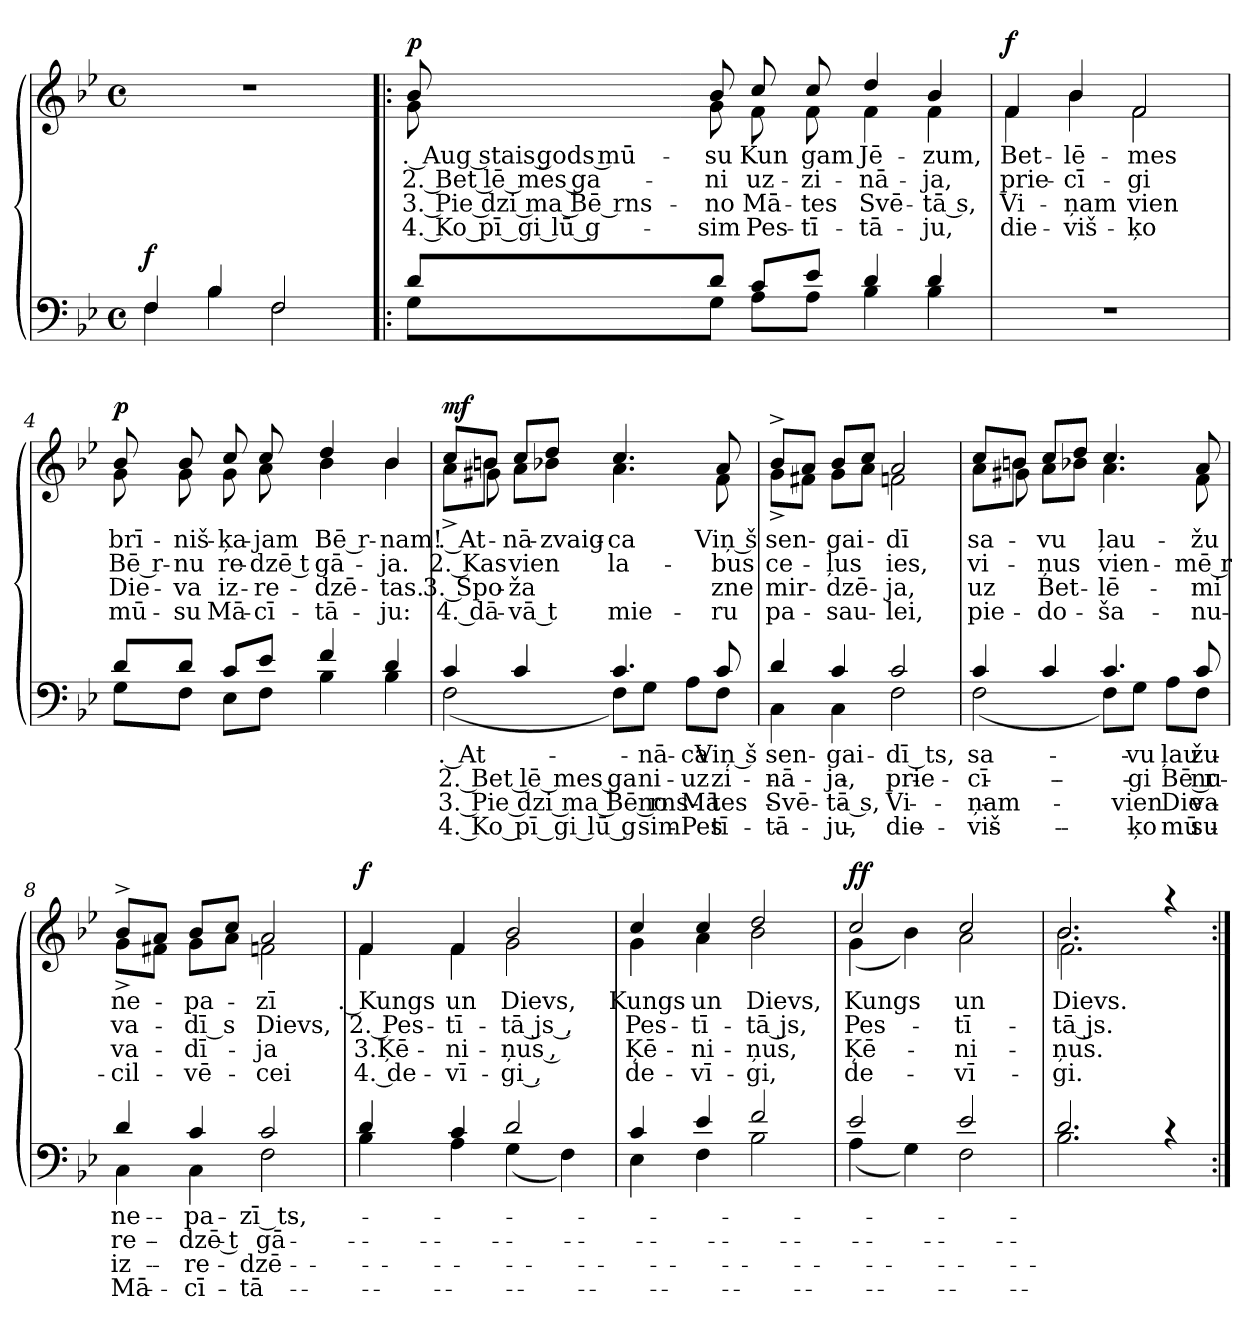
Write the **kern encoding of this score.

**kern	**text	**text	**text	**text	**dynam	**kern	**text	**text	**text	**text	**dynam
*part2	*part2	*part2	*part2	*part2	*part2	*part1	*part1	*part1	*part1	*part1	*part1
*staff2	*staff2	*staff2	*staff2	*staff2	*staff2	*staff1	*staff1	*staff1	*staff1	*staff1	*staff1
*clefF4	*	*	*	*	*	*clefG2	*	*	*	*	*
*k[b-e-]	*	*	*	*	*	*k[b-e-]	*	*	*	*	*
*B-:	*	*	*	*	*	*B-:	*	*	*	*	*
*M4/4	*	*	*	*	*	*M4/4	*	*	*	*	*
*met(c)	*	*	*	*	*	*met(c)	*	*	*	*	*
=1	=1	=1	=1	=1	=1	=1	=1	=1	=1	=1	=1
*^	*	*	*	*	*	*	*	*	*	*	*
!	!	!	!	!	!	!LO:DY:a	!	!	!	!	!	!
4F/	4F\	.	.	.	.	f	1r	.	.	.	.	.
4B-/	4B-\	.	.	.	.	.	.	.	.	.	.	.
2F/	2F\	.	.	.	.	.	.	.	.	.	.	.
=2!|:	=2!|:	=2!|:	=2!|:	=2!|:	=2!|:	=2!|:	=2!|:	=2!|:	=2!|:	=2!|:	=2!|:	=2!|:
!	!	!	!	!	!	!	!	!LO:LY:b:rj	!LO:LY:b:rj	!LO:LY:b:rj	!LO:LY:b:rj	!LO:DY:a
*	*	*	*	*	*	*	*^	*	*	*	*	*
8d/L	8G\L	.	.	.	.	.	8b-/	8g\	. Aug stais gods mū-	2. Bet lē mes ga-	3. Pie dzi ma Bē rns-	4. Ko pī gi lū g-	p
!	!	!	!	!	!	!	!	!	!LO:LY:b	!LO:LY:b	!LO:LY:b	!LO:LY:b	!
8d/J	8G\J	.	.	.	.	.	8b-/	8g\	-su	-ni	-no	-sim	.
!	!	!	!	!	!	!	!	!	!LO:LY:b	!LO:LY:b	!LO:LY:b	!LO:LY:b	!
8c/L	8A\L	.	.	.	.	.	8cc/	8f\	Kun	uz-	Mā-	Pes-	.
!	!	!	!	!	!	!	!	!	!LO:LY:b	!LO:LY:b	!LO:LY:b	!LO:LY:b	!
8e-/J	8A\J	.	.	.	.	.	8cc/	8f\	gam	-zi-	-tes	-tī-	.
!	!	!	!	!	!	!	!	!	!LO:LY:b:rj	!LO:LY:b:rj	!LO:LY:b:rj	!LO:LY:b:rj	!
4d/	4B-\	.	.	.	.	.	4dd/	4f\	Jē-	-nā-	Svē-	-tā-	.
!	!	!	!	!	!	!	!	!	!LO:LY:b	!LO:LY:b	!LO:LY:b	!LO:LY:b	!
4d/	4B-\	.	.	.	.	.	4b-/	4f\	-zum,	-ja,	-tā s,	-ju,	.
=3	=3	=3	=3	=3	=3	=3	=3	=3	=3	=3	=3	=3	=3
!	!	!	!	!	!	!	!	!	!LO:LY:b	!LO:LY:b	!LO:LY:b	!LO:LY:b	!LO:DY:a
*v	*v	*	*	*	*	*	*	*	*	*	*	*	*
1r	.	.	.	.	.	4f/	4f\	Bet-	prie-	Vi-	die-	f
!	!	!	!	!	!	!	!	!LO:LY:b:rj	!LO:LY:b:rj	!LO:LY:b:rj	!LO:LY:b:rj	!
.	.	.	.	.	.	4b-/	4b-\	-lē-	-cī-	-ņam	-viš-	.
!	!	!	!	!	!	!	!	!LO:LY:b	!LO:LY:b	!LO:LY:b	!LO:LY:b	!
.	.	.	.	.	.	2f/	2f\	-mes	-gi	vien	-ķo	.
=4	=4	=4	=4	=4	=4	=4	=4	=4	=4	=4	=4	=4
*^	*	*	*	*	*	*	*	*	*	*	*	*
!	!	!	!	!	!	!	!	!	!LO:LY:b:rj	!LO:LY:b:rj	!LO:LY:b:rj	!LO:LY:b:rj	!LO:DY:a
8d/L	8G\L	.	.	.	.	.	8b-/	8g\	brī-	Bē r-	Die-	mū-	p
!	!	!	!	!	!	!	!	!	!LO:LY:b	!LO:LY:b	!LO:LY:b	!LO:LY:b	!
8d/J	8F\J	.	.	.	.	.	8b-/	8g\	-niš-	-nu	-va	-su	.
!	!	!	!	!	!	!	!	!	!LO:LY:b:rj	!LO:LY:b:rj	!LO:LY:b:rj	!LO:LY:b:rj	!
8c/L	8E-\L	.	.	.	.	.	8cc/	8g\	-ķa-	re-	iz-	Mā-	.
!	!	!	!	!	!	!	!	!	!LO:LY:b	!LO:LY:b	!LO:LY:b	!LO:LY:b	!
8e-/J	8F\J	.	.	.	.	.	8cc/	8a\	-jam	-dzē t	-re-	-cī-	.
!	!	!	!	!	!	!	!	!	!LO:LY:b:rj	!LO:LY:b:rj	!LO:LY:b:rj	!LO:LY:b:rj	!
4f/	4B-\	.	.	.	.	.	4dd/	4b-\	Bē r-	gā-	-dzē-	-tā-	.
!	!	!	!	!	!	!	!	!	!LO:LY:b	!LO:LY:b	!LO:LY:b	!LO:LY:b	!
4d/	4B-\	.	.	.	.	.	4b-/	4b-\	-nam!	-ja.	-tas.	-ju:	.
!!LO:LB:g=z
=5	=5	=5	=5	=5	=5	=5	=5	=5	=5	=5	=5	=5	=5
!	!	!LO:LY:b:rj	!LO:LY:b:rj	!LO:LY:b:rj	!LO:LY:b:rj	!	!	!	!LO:LY:b:rj	!LO:LY:b:rj	!LO:LY:b:rj	!LO:LY:b:rj	!LO:DY:a
*	*	*	*	*	*	*	*	*^	*	*	*	*	*
4c/	(<2F\	. At-	2. Bet lē mes ga-	3. Pie dzi ma Bē rns-	4. Ko pī gi lū g-	.	8cc/L	8a^<\L	8ryy	. At-	2. Kas	3. Spo-	4. dā-	mf
.	.	.	.	.	.	.	8bn/J	8b\J	8g#X\	.	.	.	.	.
!	!	!	!	!	!	!	!	!	!	!LO:LY:b	!LO:LY:b	!LO:LY:b	!LO:LY:b	!
4c/	.	.	.	.	.	.	8a\L	2.ryy	8cc/L	nā-	-vien	-ža	-vā t	.
!	!	!	!	!	!	!	!	!	!	!LO:LY:b	!	!	!	!
.	.	.	.	.	.	.	8b-X\J	.	8dd/J	-zvaig-	.	.	.	.
!	!	!	!	!	!	!	!	!	!	!LO:LY:b	!LO:LY:b	!	!LO:LY:b	!
4.c/	8F\L)	.	.	.	.	.	4.cc/	.	4.a\	-ca	la-	.	-mie-	.
!	!	!LO:LY:b:rj	!LO:LY:b:rj	!LO:LY:b:rj	!LO:LY:b:rj	!	!	!	!	!	!	!	!	!
.	8G\J	nā-	-ni	no	-sim	.	.	.	.	.	.	.	.	.
!	!	!LO:LY:b	!LO:LY:b	!LO:LY:b	!LO:LY:b	!	!	!	!	!	!	!	!	!
.	8A\L	-ca	uz-	Mā-	Pes-	.	.	.	.	.	.	.	.	.
!	!	!LO:LY:b:rj	!LO:LY:b:rj	!LO:LY:b:rj	!LO:LY:b:rj	!	!	!	!	!LO:LY:b:rj	!LO:LY:b:rj	!LO:LY:b:rj	!LO:LY:b:rj	!
8c/	8F\J	-Viņ š	-zi-	-tes	-tī-	.	8f\	.	8a/	-Viņ š	bus	zne	ru	.
=6	=6	=6	=6	=6	=6	=6	=6	=6	=6	=6	=6	=6	=6	=6
!	!	!LO:LY:b	!LO:LY:b	!LO:LY:b	!LO:LY:b	!	!	!	!	!LO:LY:b	!LO:LY:b	!LO:LY:b	!LO:LY:b	!
*	*	*	*	*	*	*	*	*v	*v	*	*	*	*	*
4d/	4C\	sen-	-nā-	-Svē-	-tā-	.	8b-^>/L	8g^<\L	sen-	ce-	mir-	pa-	.
.	.	.	.	.	.	.	8a/J	8f#X\J	.	.	.	.	.
!	!	!LO:LY:b	!LO:LY:b	!LO:LY:b	!LO:LY:b	!	!	!	!LO:LY:b	!LO:LY:b	!LO:LY:b	!LO:LY:b	!
4c/	4C\	-gai-	-ja,	-tā s,	-ju,	.	8b-/L	8g\L	-gai-	-ļus	-dzē-	-sau-	.
.	.	.	.	.	.	.	8cc/J	8a\J	.	.	.	.	.
!	!	!LO:LY:b:rj	!LO:LY:b:rj	!LO:LY:b:rj	!LO:LY:b:rj	!	!	!	!LO:LY:b	!	!	!	!
!	!	!	!	!	!	!	!	!	!LO:LY:b:rj	!LO:LY:b:rj	!LO:LY:b:rj	!LO:LY:b:rj	!
2c/	2F\	-dī ts,	prie-	Vi-	die-	.	2a/	2fn\	dī	ies,	-ja,	-lei,	.
=7	=7	=7	=7	=7	=7	=7	=7	=7	=7	=7	=7	=7	=7
!	!	!LO:LY:b	!LO:LY:b	!LO:LY:b	!LO:LY:b	!	!	!	!LO:LY:b	!LO:LY:b	!LO:LY:b	!LO:LY:b	!
*	*	*	*	*	*	*	*	*^	*	*	*	*	*
4c/	(<2F\	sa-	-cī-	-ņam	-viš-	.	8cc/L	8a\L	8ryy	sa-	vi-	uz	pie-	.
.	.	.	.	.	.	.	8bn/J	8b\J	8g#X\	.	.	.	.	.
!	!	!	!	!	!	!	!	!	!	!LO:LY:b	!LO:LY:b	!LO:LY:b	!LO:LY:b	!
4c/	.	.	.	.	.	.	8a\L	2.ryy	8cc/L	-vu	-ņus	-Bet-	-do-	.
.	.	.	.	.	.	.	8b-X\J	.	8dd/J	.	.	.	.	.
!	!	!	!	!	!	!	!	!	!	!LO:LY:b:rj	!LO:LY:b:rj	!LO:LY:b:rj	!LO:LY:b:rj	!
4.c/	8F\L)	.	.	.	.	.	4.cc/	.	4.a\	-ļau-	-vien-	lē-	-ša-	.
!	!	!LO:LY:b	!LO:LY:b	!LO:LY:b	!LO:LY:b	!	!	!	!	!	!	!	!	!
.	8G\J	vu	gi	vien	ķo	.	.	.	.	.	.	.	.	.
!	!	!LO:LY:b:rj	!LO:LY:b:rj	!LO:LY:b:rj	!LO:LY:b:rj	!	!	!	!	!	!	!	!	!
.	8A\L	ļau-	Bē r-	Die-	mū-	.	.	.	.	.	.	.	.	.
!	!	!LO:LY:b	!LO:LY:b	!LO:LY:b	!LO:LY:b	!	!	!	!	!LO:LY:b	!LO:LY:b	!LO:LY:b	!LO:LY:b	!
8c/	8F\J	-žu	-nu	va	-su	.	8f\	.	8a/	žu	mē r	-mi	-nu-	.
=8	=8	=8	=8	=8	=8	=8	=8	=8	=8	=8	=8	=8	=8	=8
!	!	!LO:LY:b	!LO:LY:b	!LO:LY:b	!LO:LY:b	!	!	!	!	!LO:LY:b	!LO:LY:b	!LO:LY:b	!LO:LY:b	!
*	*	*	*	*	*	*	*	*v	*v	*	*	*	*	*
4d/	4C\	-ne-	-re-	-iz-	-Mā-	.	8b-^>/L	8g^<\L	ne-	va-	va-	-cil-	.
.	.	.	.	.	.	.	8a/J	8f#X\J	.	.	.	.	.
!	!	!LO:LY:b	!LO:LY:b	!LO:LY:b	!LO:LY:b	!	!	!	!LO:LY:b	!LO:LY:b	!LO:LY:b	!LO:LY:b	!
4c/	4C\	-pa-	-dzē t	-re-	-cī-	.	8b-/L	8g\L	-pa-	-dī s	-dī-	-vē-	.
.	.	.	.	.	.	.	8cc/J	8a\J	.	.	.	.	.
!	!	!LO:LY:b:rj	!LO:LY:b:rj	!LO:LY:b:rj	!LO:LY:b:rj	!	!	!	!LO:LY:b	!	!	!	!
!	!	!	!	!	!	!	!	!	!LO:LY:b:rj	!LO:LY:b:rj	!LO:LY:b:rj	!LO:LY:b:rj	!
2c/	2F\	-zī ts,	gā-	-dzē-	-tā-	.	2a/	2fn\	zī	Dievs,	-ja	-cei	.
!!LO:LB:g=z	!!
=9	=9	=9	=9	=9	=9	=9	=9	=9	=9	=9	=9	=9	=9
!	!	!	!	!	!	!	!	!	!LO:LY:b:rj	!LO:LY:b:rj	!LO:LY:b:rj	!LO:LY:b:rj	!LO:DY:a
4d/	4B-\	.	.	.	.	.	4f/	4f\	. Kungs	2. Pes-	3.Ķē-	4. de-	f
!	!	!	!	!	!	!	!	!	!LO:LY:b	!LO:LY:b	!LO:LY:b	!LO:LY:b	!
4c/	4A\	.	.	.	.	.	4f/	4f\	un	-tī-	-ni-	-vī-	.
!	!	!	!	!	!	!	!	!	!LO:LY:b	!LO:LY:b	!LO:LY:b	!LO:LY:b	!
2d/	(<4G\	.	.	.	.	.	2b-/	2g\	Dievs,	-tā js ,	-ņus ,	-gi ,	.
.	4F\)	.	.	.	.	.	.	.	.	.	.	.	.
=10	=10	=10	=10	=10	=10	=10	=10	=10	=10	=10	=10	=10	=10
!	!	!	!	!	!	!	!	!	!LO:LY:b	!LO:LY:b	!LO:LY:b	!LO:LY:b	!
4c/	4E-\	.	.	.	.	.	4cc/	4g\	Kungs	Pes-	Ķē-	de-	.
!	!	!	!	!	!	!	!	!	!LO:LY:b	!LO:LY:b	!LO:LY:b	!LO:LY:b	!
4e-/	4F\	.	.	.	.	.	4cc/	4a\	un	-tī-	-ni-	-vī-	.
!	!	!	!	!	!	!	!	!	!LO:LY:b	!LO:LY:b	!LO:LY:b	!LO:LY:b	!
2f/	2B-\	.	.	.	.	.	2dd/	2b-\	Dievs,	-tā js,	-ņus,	-gi,	.
=11	=11	=11	=11	=11	=11	=11	=11	=11	=11	=11	=11	=11	=11
!	!	!	!	!	!	!	!	!	!LO:LY:b	!LO:LY:b	!LO:LY:b	!LO:LY:b	!LO:DY:a
2e-/	(<4A\	.	.	.	.	.	2cc/	(<4g\	Kungs	Pes-	Ķē-	de-	ff
.	4G\)	.	.	.	.	.	.	4b-\)	.	.	.	.	.
!	!	!	!	!	!	!	!	!	!LO:LY:b	!LO:LY:b	!LO:LY:b	!LO:LY:b	!
2e-/	2F\	.	.	.	.	.	2cc/	2a\	un	-tī-	-ni-	-vī-	.
=12	=12	=12	=12	=12	=12	=12	=12	=12	=12	=12	=12	=12	=12
!	!	!	!	!	!	!	!	!	!LO:LY:b	!LO:LY:b	!LO:LY:b	!LO:LY:b	!
*	*	*	*	*	*	*	*	*^	*	*	*	*	*
2.d/	2.B-\	.	.	.	.	.	2.b-/	2.b-\	2.f\	Dievs.	-tā js.	-ņus.	-gi.	.
4rc	4ryy	.	.	.	.	.	4raa	4ryy	4ryy	.	.	.	.	.
*v	*v	*	*	*	*	*	*	*	*	*	*	*	*	*
*	*	*	*	*	*	*v	*v	*v	*	*	*	*	*
=:|!	=:|!	=:|!	=:|!	=:|!	=:|!	=:|!	=:|!	=:|!	=:|!	=:|!	=:|!
*-	*-	*-	*-	*-	*-	*-	*-	*-	*-	*-	*-
